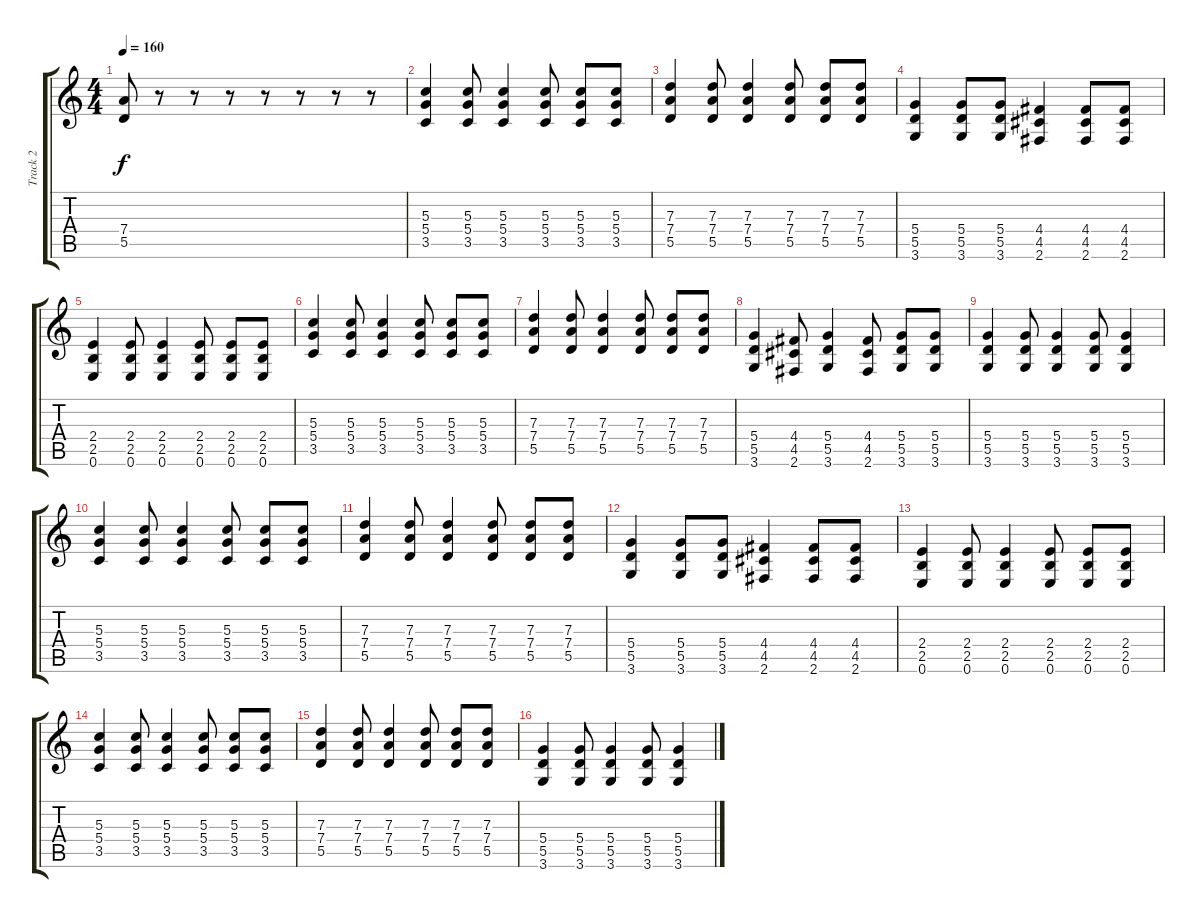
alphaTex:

\track ("Track 2" "Track 2") {instrument distortionguitar}
\staff {score tabs}
\tuning (E4 B3 G3 D3 A2 E2) {hide}
\ts (4 4)
\tempo 160
\clef g2
\ks c
(7.4 5.5).8{dy f} r.8 r.8 r.8 r.8 r.8 r.8 r.8 |
(5.3 5.4 3.5).4 (5.3 5.4 3.5).8 (5.3 5.4 3.5).4 (5.3 5.4 3.5).8 (5.3 5.4 3.5).8 (5.3 5.4 3.5).8 |
(7.3 7.4 5.5).4 (7.3 7.4 5.5).8 (7.3 7.4 5.5).4 (7.3 7.4 5.5).8 (7.3 7.4 5.5).8 (7.3 7.4 5.5).8 |
(5.4 5.5 3.6).4 (5.4 5.5 3.6).8 (5.4 5.5 3.6).8 (4.4 4.5 2.6).4 (4.4 4.5 2.6).8 (4.4 4.5 2.6).8 |
(2.4 2.5 0.6).4 (2.4 2.5 0.6).8 (2.4 2.5 0.6).4 (2.4 2.5 0.6).8 (2.4 2.5 0.6).8 (2.4 2.5 0.6).8 |
(5.3 5.4 3.5).4 (5.3 5.4 3.5).8 (5.3 5.4 3.5).4 (5.3 5.4 3.5).8 (5.3 5.4 3.5).8 (5.3 5.4 3.5).8 |
(7.3 7.4 5.5).4 (7.3 7.4 5.5).8 (7.3 7.4 5.5).4 (7.3 7.4 5.5).8 (7.3 7.4 5.5).8 (7.3 7.4 5.5).8 |
(5.4 5.5 3.6).4 (4.4 4.5 2.6).8 (5.4 5.5 3.6).4 (4.4 4.5 2.6).8 (5.4 5.5 3.6).8 (5.4 5.5 3.6).8 |
(5.4 5.5 3.6).4 (5.4 5.5 3.6).8 (5.4 5.5 3.6).4 (5.4 5.5 3.6).8 (5.4 5.5 3.6).4 |
(5.3 5.4 3.5).4 (5.3 5.4 3.5).8 (5.3 5.4 3.5).4 (5.3 5.4 3.5).8 (5.3 5.4 3.5).8 (5.3 5.4 3.5).8 |
(7.3 7.4 5.5).4 (7.3 7.4 5.5).8 (7.3 7.4 5.5).4 (7.3 7.4 5.5).8 (7.3 7.4 5.5).8 (7.3 7.4 5.5).8 |
(5.4 5.5 3.6).4 (5.4 5.5 3.6).8 (5.4 5.5 3.6).8 (4.4 4.5 2.6).4 (4.4 4.5 2.6).8 (4.4 4.5 2.6).8 |
(2.4 2.5 0.6).4 (2.4 2.5 0.6).8 (2.4 2.5 0.6).4 (2.4 2.5 0.6).8 (2.4 2.5 0.6).8 (2.4 2.5 0.6).8 |
(5.3 5.4 3.5).4 (5.3 5.4 3.5).8 (5.3 5.4 3.5).4 (5.3 5.4 3.5).8 (5.3 5.4 3.5).8 (5.3 5.4 3.5).8 |
(7.3 7.4 5.5).4 (7.3 7.4 5.5).8 (7.3 7.4 5.5).4 (7.3 7.4 5.5).8 (7.3 7.4 5.5).8 (7.3 7.4 5.5).8 |
(5.4 5.5 3.6).4 (5.4 5.5 3.6).8 (5.4 5.5 3.6).4 (5.4 5.5 3.6).8 (5.4 5.5 3.6).4
